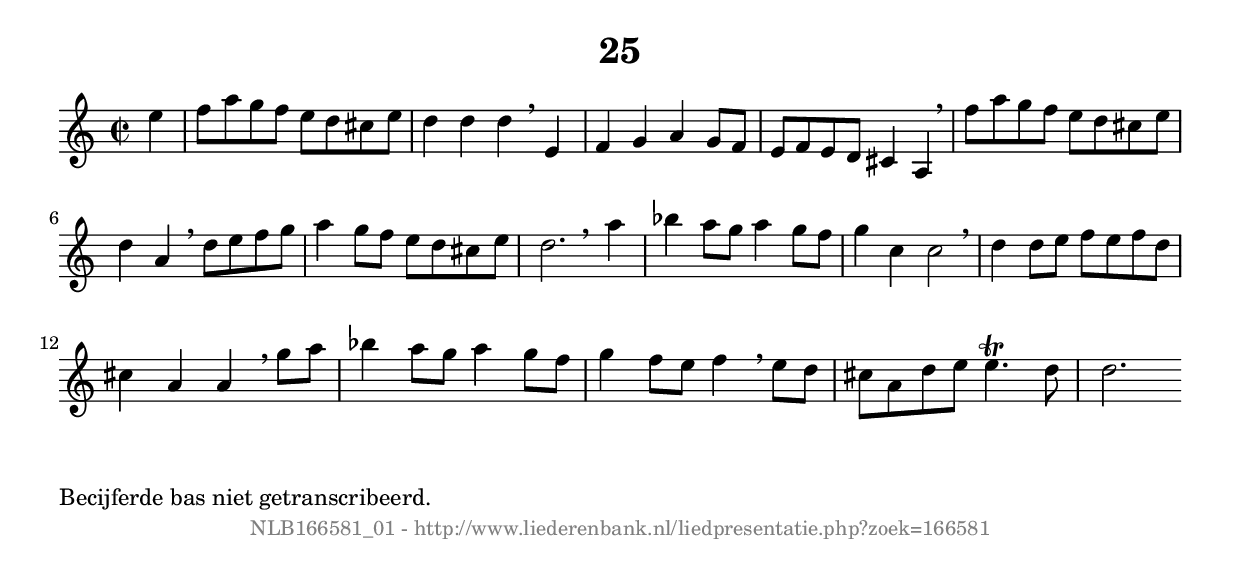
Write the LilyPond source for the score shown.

%
% produced by wce2krn 1.64 (7 June 2014)
%
\version"2.16"
#(append! paper-alist '(("long" . (cons (* 210 mm) (* 2000 mm)))))
#(set-default-paper-size "long")
sb = {\breathe}
mBreak = {\breathe }
bBreak = {\breathe }
x = {\once\override NoteHead #'style = #'cross }
gl=\glissando
itime={\override Staff.TimeSignature #'stencil = ##f }
ficta = {\once\set suggestAccidentals = ##t}
fine = {\once\override Score.RehearsalMark #'self-alignment-X = #1 \mark \markup {\italic{Fine}}}
dc = {\once\override Score.RehearsalMark #'self-alignment-X = #1 \mark \markup {\italic{D.C.}}}
dcf = {\once\override Score.RehearsalMark #'self-alignment-X = #1 \mark \markup {\italic{D.C. al Fine}}}
dcc = {\once\override Score.RehearsalMark #'self-alignment-X = #1 \mark \markup {\italic{D.C. al Coda}}}
ds = {\once\override Score.RehearsalMark #'self-alignment-X = #1 \mark \markup {\italic{D.S.}}}
dsf = {\once\override Score.RehearsalMark #'self-alignment-X = #1 \mark \markup {\italic{D.S. al Fine}}}
dsc = {\once\override Score.RehearsalMark #'self-alignment-X = #1 \mark \markup {\italic{D.S. al Coda}}}
pv = {\set Score.repeatCommands = #'((volta "1"))}
sv = {\set Score.repeatCommands = #'((volta "2"))}
tv = {\set Score.repeatCommands = #'((volta "3"))}
qv = {\set Score.repeatCommands = #'((volta "4"))}
xv = {\set Score.repeatCommands = #'((volta #f))}
\header{ tagline = ""
title = "25"
}
\score {{
\key d \dorian
\relative g'
{
\set melismaBusyProperties = #'()
\partial 32*8
\time 2/2
\tempo 4=120
\override Score.MetronomeMark #'transparent = ##t
\override Score.RehearsalMark #'break-visibility = #(vector #t #t #f)
e'4f8 a g f e d cis e d4 d d \sb e, f g a g8 f e f e d cis4 a \mBreak \bar "|"
f''8 a g f e d cis e d4 a \sb d8 e f g a4 g8 f e d cis e d2. \bar ":|:" \bBreak
a'4 bes a8 g a4 g8 f g4 c, c2 \sb d4 d8 e f e f d cis4 a a \mBreak
g'8 a bes4 a8 g a4 g8 f g4 f8 e f4 \sb e8 d cis a d e e4.\trill d8 d2. \bar ":|:"
 }}
 \midi { }
 \layout {
            indent = 0.0\cm
}
}
\markup { \wordwrap-string #" 
Becijferde bas niet getranscribeerd.
"}
\markup { \vspace #0 } \markup { \with-color #grey \fill-line { \center-column { \smaller "NLB166581_01 - http://www.liederenbank.nl/liedpresentatie.php?zoek=166581" } } }
